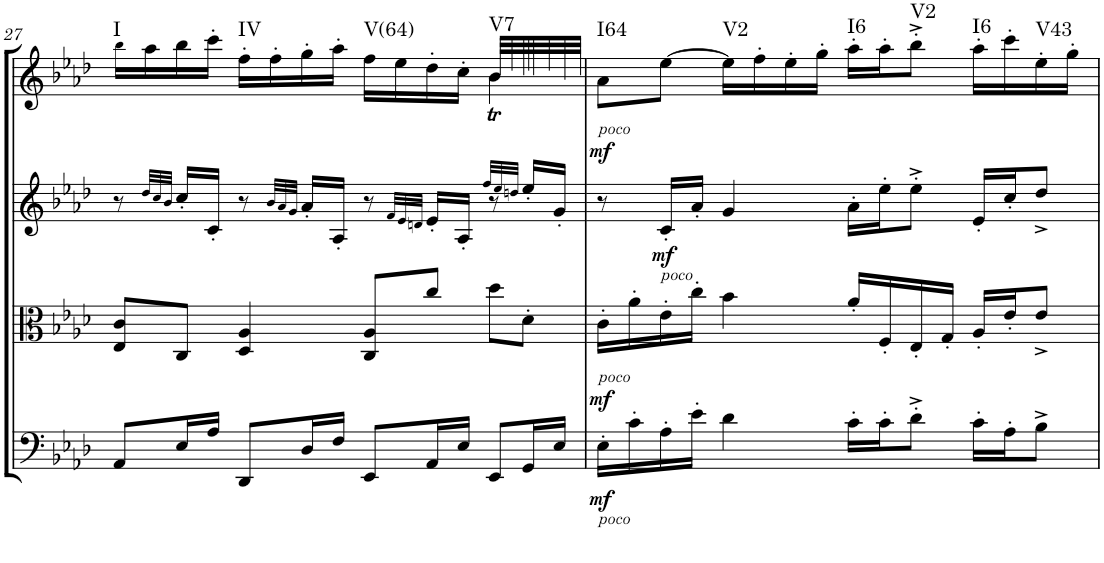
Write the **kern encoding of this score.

**kern	**dynam	**kern	**kern	**dynam	**kern	**harte
*part4	*part4	*part3	*part2	*part2	*part1	*part1
*staff4	*staff4	*staff3	*staff2	*staff2	*staff1	*
*I"Cello	*	*I"Viola	*I"2nd Violin	*	*I"1st Violin	*
*	*	*I'Vla	*I'Vln	*	*I'Vln	*
!!LO:PB:g=z
*clefC4	*	*clefC3	*clefG2	*	*clefG2	*
*k[b-e-a-d-]	*	*k[b-e-a-d-]	*k[b-e-a-d-]	*	*k[b-e-a-d-]	*
*A-:	*	*A-:	*A-:	*	*A-:	*
*M4/4	*	*M4/4	*M4/4	*	*M4/4	*
*met(c)	*	*met(c)	*met(c)	*	*met(c)	*
=27	=27	=27	=27	=27	=27	=27
*	*	*	*	*	*^	*
!	!	!	!	!	!	!	!LO:H:kt=I
8AA-/L	.	8E-/ 8c/L	8r	.	16bb-!\LL	2.ryy	N
.	.	.	.	.	16aa-\	.	.
.	.	.	32qdd-/LLL	.	.	.	.
.	.	.	32qcc/	.	.	.	.
.	.	.	32qb-/JJJ	.	.	.	.
16E-/L	.	8C/J	16cc'/LL	.	16bb-\	.	.
16A-/JJ	.	.	16c'/JJ	.	16ccc'\JJ	.	.
!	!	!	!	!	!	!	!LO:H:kt=IV
8DD-/L	.	4D-/ 4A-/	8r	.	16ff'\LL	.	N
.	.	.	.	.	16ff'\	.	.
.	.	.	32qb-/LLL	.	.	.	.
.	.	.	32qa-/	.	.	.	.
.	.	.	32qg/JJJ	.	.	.	.
16D-/L	.	.	16a-'/LL	.	16gg'\	.	.
16F/JJ	.	.	16A-'/JJ	.	16aa-'\JJ	.	.
!	!	!	!	!	!	!	!LO:H:kt=V(64)
8EE-/L	.	8C/ 8A-/L	8r	.	16ff\LL	.	N
.	.	.	.	.	16ee-\	.	.
.	.	.	32qf/LLL	.	.	.	.
.	.	.	32qe-/	.	.	.	.
.	.	.	32qdn/JJJ	.	.	.	.
16AA-/L	.	8cc/J	16e-'/LL	.	16dd-'\	.	.
16E-/JJ	.	.	16A-'/JJ	.	16cc'\JJ	.	.
!	!	!	!	!	!	!	!LO:H:kt=V7
8EE-/L	.	8dd-\L	8r	.	4b-T\	32b-/LLL	N
.	.	.	.	.	.	32cc/	.
.	.	.	.	.	.	32b-/	.
.	.	.	.	.	.	32cc/	.
.	.	.	32qff/LLL	.	.	.	.
.	.	.	32qee-/	.	.	.	.
.	.	.	32qddn/JJJ	.	.	.	.
16GG/L	.	8d-'\J	16ee-'/LL	.	.	32b-/	.
.	.	.	.	.	.	32cc/	.
16E-/JJ	.	.	16g'/JJ	.	.	32a-/	.
.	.	.	.	.	.	32b-/JJJ	.
=28	=28	=28	=28	=28	=28	=28	=28
!	!	!	!	!	!LO:TX:b:i:t=poco	!	!
!	!	!LO:TX:b:i:t=poco	!	!	!	!	!
!LO:TX:b:i:t=poco	!	!	!	!	!	!	!
!	!LO:DY:b	!	!	!	!	!	!
!	!LO:DY:n=1:a	!	!	!LO:DY:a	!	!	!LO:H:kt=I64
*	*	*	*	*	*v	*v	*
16E-'\LL	mf mf	16c'\LL	8r	mf	8a-\L	N
16c'\	.	16a-'\	.	.	.	.
!	!	!	!LO:TX:b:i:t=poco	!	!	!
!	!	!	!	!LO:DY:b	!	!
16A-'\	.	16e-'\	16c'/LL	mf	[8ee-\J	.
16e-'\JJ	.	16cc'\JJ	16a-'/JJ	.	.	.
!	!	!	!	!	!	!LO:H:kt=V2
4d-\	.	4b-\	4g/	.	16ee-\LL]	N
.	.	.	.	.	16ff'\	.
.	.	.	.	.	16ee-'\	.
.	.	.	.	.	16gg'\JJ	.
!	!	!	!	!	!	!LO:H:kt=I6
16c'\LL	.	16a-'/LL	16a-'\LL	.	16aa-'\LL	N
16c'\J	.	16F'/	16ee-'\J	.	16aa-'\J	.
!	!	!	!	!	!	!LO:H:kt=V2
8d-'^\J	.	16E-'/	8ee-'^\J	.	8bb-'^\J	N
.	.	16G'/JJ	.	.	.	.
!	!	!	!	!	!	!LO:H:kt=I6
16c'\LL	.	16A-'/LL	16e-'/LL	.	16aa-'\LL	N
16A-'\J	.	16e-'/J	16cc'/J	.	16ccc'\	.
!	!	!	!	!	!	!LO:H:kt=V43
8B-^\J	.	8e-^/J	8dd-^/J	.	16ee-'\	N
.	.	.	.	.	16gg'\JJ	.
=	=	=	=	=	=	=
*-	*-	*-	*-	*-	*-	*-
